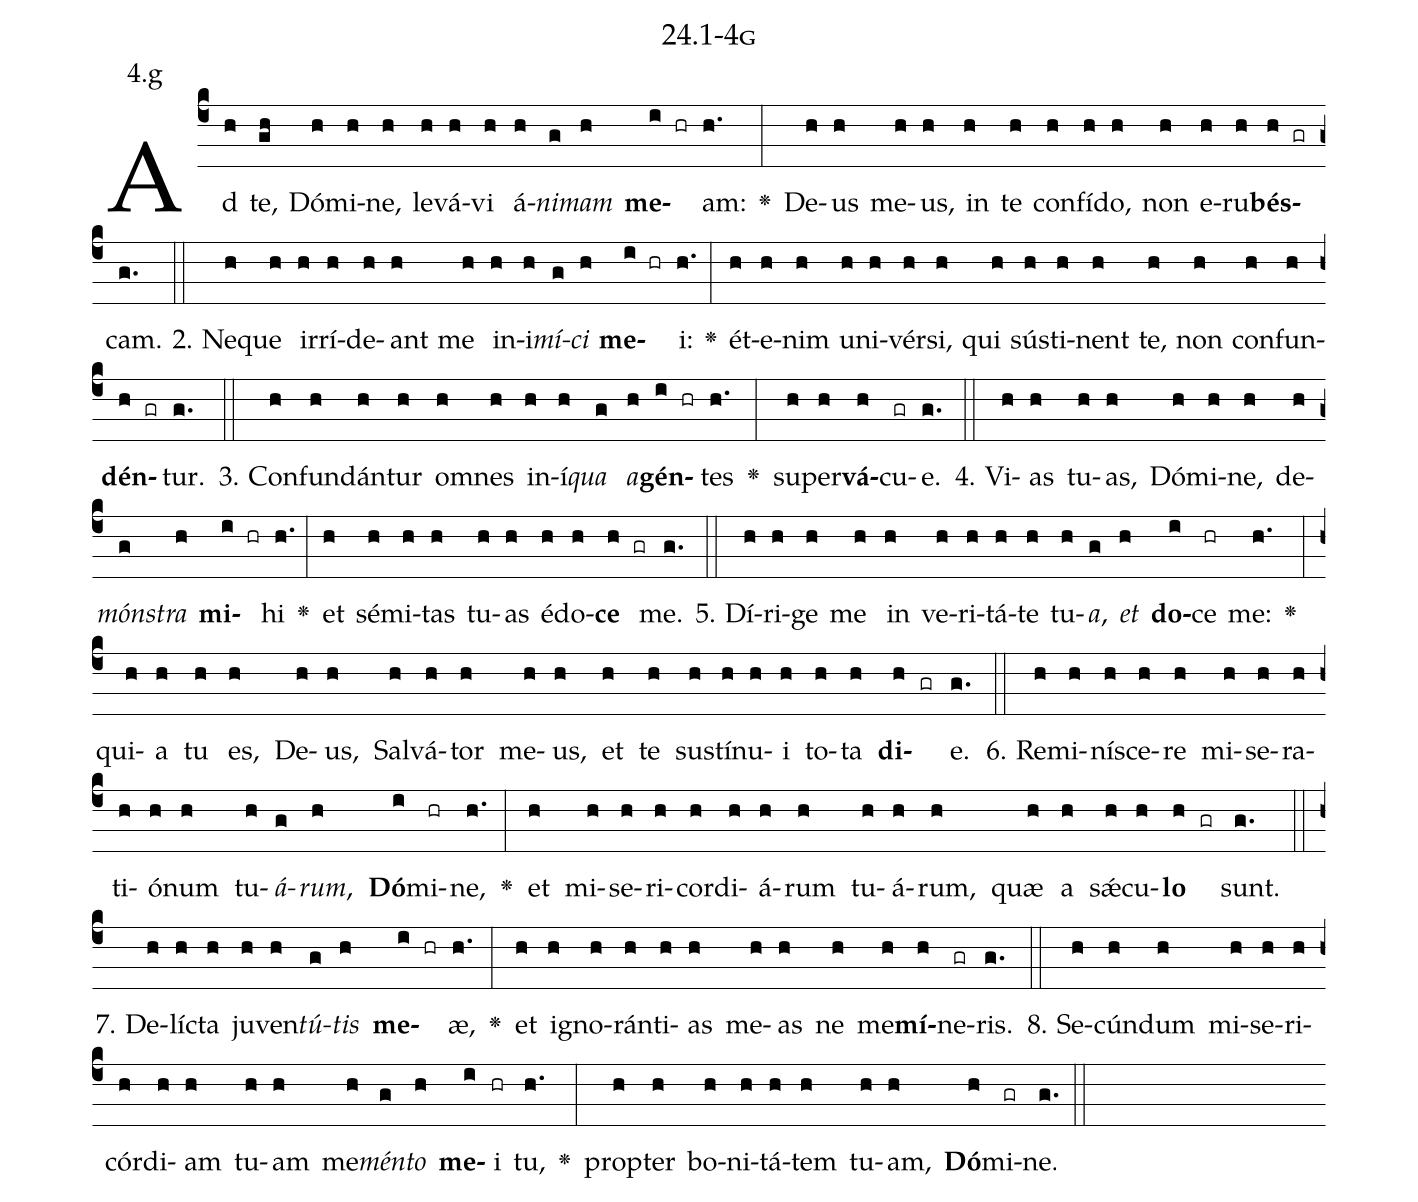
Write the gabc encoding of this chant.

name: 24.1-4g;
annotation: 4.g;
%%
(c4)Ad(h) te,(gh) Dó(h)mi(h)ne,(h) le(h)vá(h)vi(h) á(h)<i>ni</i>(g)<i>mam</i>(h) <b>me</b>(i hr)am:(h.) <v>\greheightstar</v>(:) De(h)us(h) me(h)us,(h) in(h) te(h) con(h)fí(h)do,(h) non(h) e(h)ru(h)<b>bés</b>(h gr)cam.(g.) (::)
2. Ne(h)que(h) ir(h)rí(h)de(h)ant(h) me(h) in(h)i(h)<i>mí</i>(g)<i>ci</i>(h) <b>me</b>(i hr)i:(h.) <v>\greheightstar</v>(:) ét(h)e(h)nim(h) u(h)ni(h)vér(h)si,(h) qui(h) sús(h)ti(h)nent(h) te,(h) non(h) con(h)fun(h)<b>dén</b>(h gr)tur.(g.) (::)
3. Con(h)fun(h)dán(h)tur(h) om(h)nes(h) in(h)í(h)<i>qua</i>(g) <i>a</i>(h)<b>gén</b>(i hr)tes(h.) <v>\greheightstar</v>(:) su(h)per(h)<b>vá</b>(h)cu(gr)e.(g.) (::)
4. Vi(h)as(h) tu(h)as,(h) Dó(h)mi(h)ne,(h) de(h)<i>móns</i>(g)<i>tra</i>(h) <b>mi</b>(i hr)hi(h.) <v>\greheightstar</v>(:) et(h) sé(h)mi(h)tas(h) tu(h)as(h) é(h)do(h)<b>ce</b>(h gr) me.(g.) (::)
5. Dí(h)ri(h)ge(h) me(h) in(h) ve(h)ri(h)tá(h)te(h) tu(h)<i>a</i>,(g) <i>et</i>(h) <b>do</b>(i)ce(hr) me:(h.) <v>\greheightstar</v>(:) qui(h)a(h) tu(h) es,(h) De(h)us,(h) Sal(h)vá(h)tor(h) me(h)us,(h) et(h) te(h) sus(h)tí(h)nu(h)i(h) to(h)ta(h) <b>di</b>(h gr)e.(g.) (::)
6. Re(h)mi(h)ní(h)sce(h)re(h) mi(h)se(h)ra(h)ti(h)ó(h)num(h) tu(h)<i>á</i>(g)<i>rum</i>,(h) <b>Dó</b>(i)mi(hr)ne,(h.) <v>\greheightstar</v>(:) et(h) mi(h)se(h)ri(h)cor(h)di(h)á(h)rum(h) tu(h)á(h)rum,(h) quæ(h) a(h) sǽ(h)cu(h)<b>lo</b>(h gr) sunt.(g.) (::)
7. De(h)líc(h)ta(h) ju(h)ven(h)<i>tú</i>(g)<i>tis</i>(h) <b>me</b>(i hr)æ,(h.) <v>\greheightstar</v>(:) et(h) i(h)gno(h)rán(h)ti(h)as(h) me(h)as(h) ne(h) me(h)<b>mí</b>(h)ne(gr)ris.(g.) (::)
8. Se(h)cún(h)dum(h) mi(h)se(h)ri(h)cór(h)di(h)am(h) tu(h)am(h) me(h)<i>mén</i>(g)<i>to</i>(h) <b>me</b>(i)i(hr) tu,(h.) <v>\greheightstar</v>(:) prop(h)ter(h) bo(h)ni(h)tá(h)tem(h) tu(h)am,(h) <b>Dó</b>(h)mi(gr)ne.(g.) (::)
